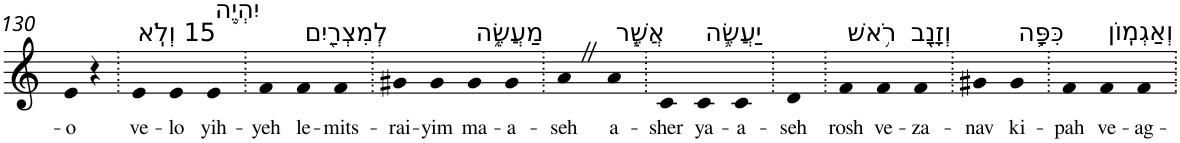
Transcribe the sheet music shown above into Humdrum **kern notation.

**kern	**text
*part1	*part1
*staff1	*staff1
*I"Piano	*
*I'Pno	*
!!LO:PB:g=z
*clefG2	*
*k[]	*
=130	=130
!	!LO:LY:b
4e	-o
4r	.
=131.	=131.
!LO:TX:a:t=15 וְלֹֽא	!
!	!LO:LY:b
4e	ve-
!	!LO:LY:b
4e	-lo
!LO:TX:a:t=יִהְיֶ֥ה	!
!	!LO:LY:b
4e	yih-
=132.	=132.
!	!LO:LY:b
4f	-yeh
!LO:TX:a:t=לְמִצְרַ֖יִם	!
!	!LO:LY:b
4f	le-
!	!LO:LY:b
4f	-mits-
=133.	=133.
!	!LO:LY:b
4g#X	-rai-
!	!LO:LY:b
4g#	-yim
!LO:TX:a:t=מַעֲשֶׂ֑ה	!
!	!LO:LY:b
4g#	ma-
!	!LO:LY:b
4g#	-a-
=134.	=134.
!	!LO:LY:b
4aZ	-seh
!LO:TX:a:t=אֲשֶׁ֧ר	!
!	!LO:LY:b
4a	a-
=135.	=135.
!	!LO:LY:b
4c	-sher
!LO:TX:a:t=יַעֲשֶׂ֛ה	!
!	!LO:LY:b
4c	ya-
!	!LO:LY:b
4c	-a-
=136.	=136.
!	!LO:LY:b
4d	-seh
=137.	=137.
!LO:TX:a:t=רֹ֥אשׁ	!
!	!LO:LY:b
4f	rosh
!LO:TX:a:t=וְזָנָ֖ב	!
!	!LO:LY:b
4f	ve-
!	!LO:LY:b
4f	-za-
=138.	=138.
!	!LO:LY:b
4g#X	-nav
!LO:TX:a:t=כִּפָּ֥ה	!
!	!LO:LY:b
4g#	ki-
=139.	=139.
!	!LO:LY:b
4f	-pah
!LO:TX:a:t=וְאַגְמֽוֹן	!
!	!LO:LY:b
4f	ve-
!	!LO:LY:b
4f	-ag-
=.	=.
*-	*-
